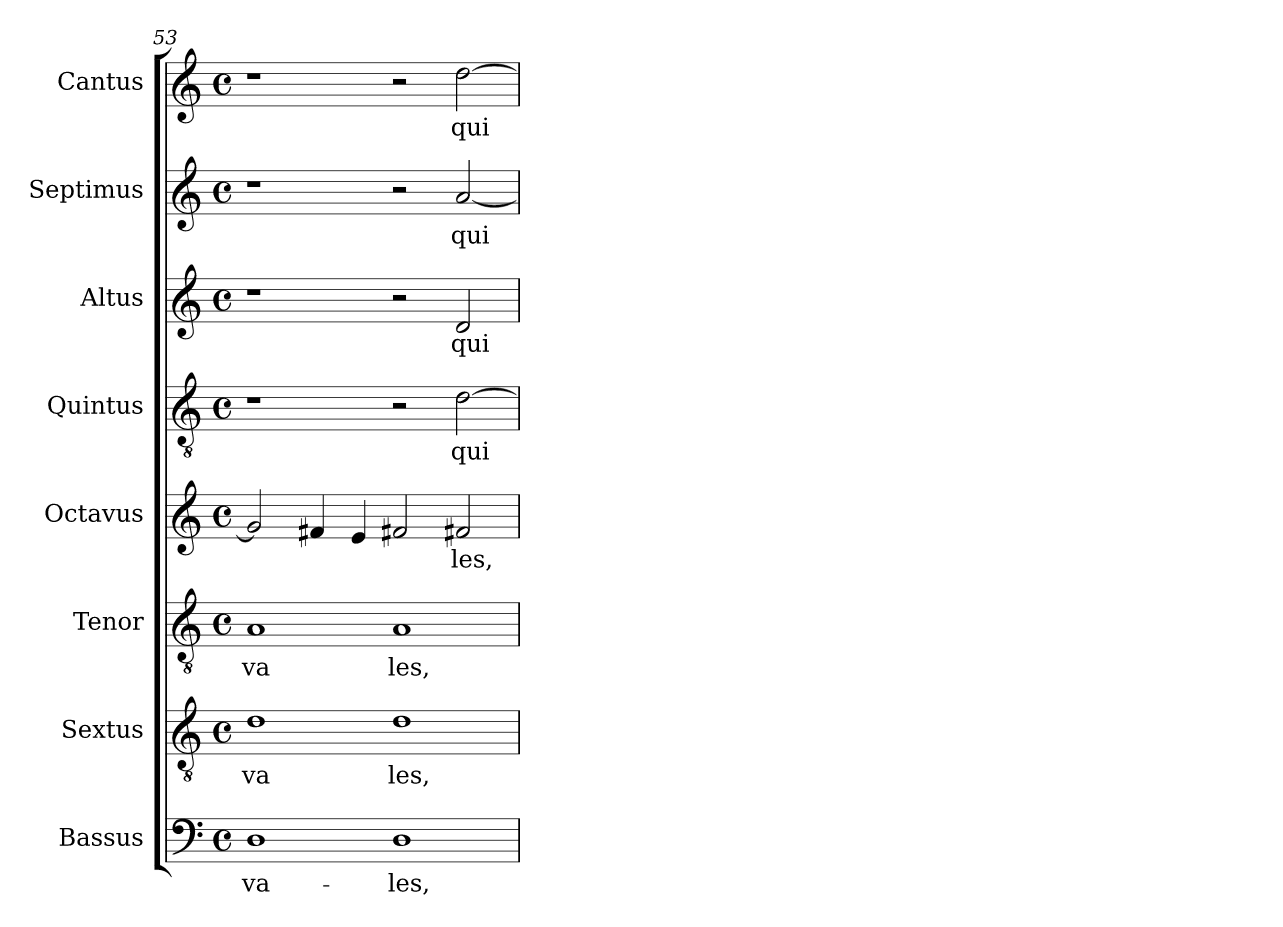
**kern	**text	**kern	**text	**kern	**text	**kern	**text	**kern	**text	**kern	**text	**kern	**text	**kern	**text
*part8	*part8	*part7	*part7	*part6	*part6	*part5	*part5	*part4	*part4	*part3	*part3	*part2	*part2	*part1	*part1
*staff8	*staff8	*staff7	*staff7	*staff6	*staff6	*staff5	*staff5	*staff4	*staff4	*staff3	*staff3	*staff2	*staff2	*staff1	*staff1
*I"Bassus	*	*I"Sextus	*	*I"Tenor	*	*I"Octavus	*	*I"Quintus	*	*I"Altus	*	*I"Septimus	*	*I"Cantus	*
*clefF4	*	*clefGv2	*	*clefGv2	*	*clefG2	*	*clefGv2	*	*clefG2	*	*clefG2	*	*clefG2	*
*	*	*	*	*	*	*	*	*	*	*	*	*k[]	*	*	*
*	*	*	*	*	*	*	*	*	*	*	*	*C:	*	*	*
*M4/4	*	*M4/4	*	*M4/4	*	*M4/4	*	*M4/4	*	*M4/4	*	*M4/4	*	*M4/4	*
*met(c)	*	*met(c)	*	*met(c)	*	*met(c)	*	*met(c)	*	*met(c)	*	*met(c)	*	*met(c)	*
=53	=53	=53	=53	=53	=53	=53	=53	=53	=53	=53	=53	=53	=53	=53	=53
!	!LO:LY:b:cj	!	!LO:LY:b:cj	!	!LO:LY:b:cj	!	!	!	!	!	!	!	!	!	!
1D	va-	1d	va	1A	va	2g/]	.	1r	.	1r	.	1r	.	1r	.
.	.	.	.	.	.	4f#X/	.	.	.	.	.	.	.	.	.
.	.	.	.	.	.	4e/	.	.	.	.	.	.	.	.	.
!	!LO:LY:b:cj	!	!LO:LY:b:cj	!	!LO:LY:b:cj	!	!	!	!	!	!	!	!	!	!
1D	-les,	1d	les,	1A	les,	2f#X/	.	2r	.	2r	.	2r	.	2r	.
!	!	!	!	!	!	!	!LO:LY:b:cj	!	!LO:LY:b	!	!LO:LY:b:cj	!	!LO:LY:b	!	!LO:LY:b
.	.	.	.	.	.	2f#X/	les,	[>2d\	qui	2d/	qui	[<2a/	qui	[>2dd\	qui
=	=	=	=	=	=	=	=	=	=	=	=	=	=	=	=
*-	*-	*-	*-	*-	*-	*-	*-	*-	*-	*-	*-	*-	*-	*-	*-
